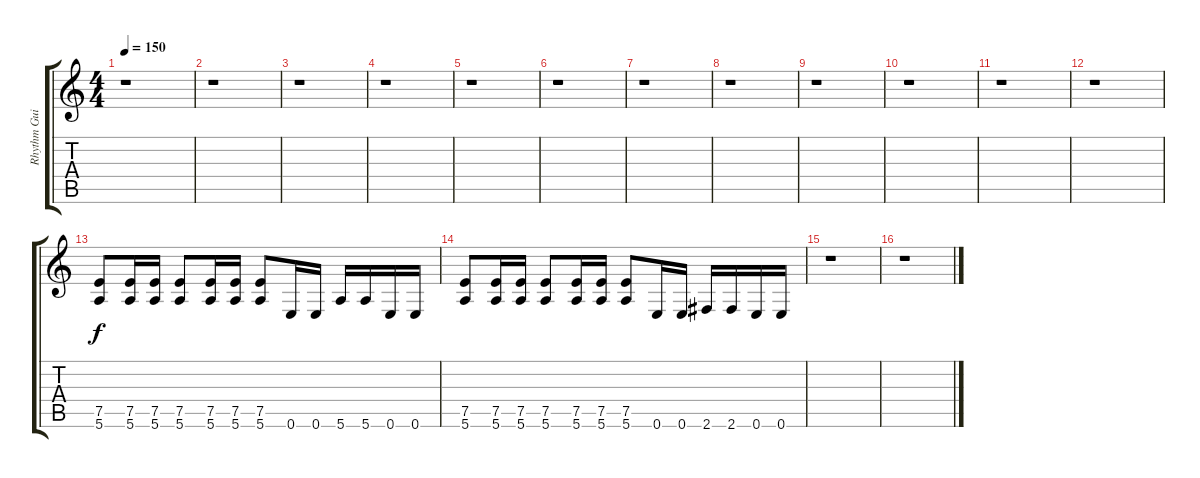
\track ("Rhythm Guitar" "Rhythm Gui") {instrument distortionguitar}
\staff {score tabs}
\tuning (E4 B3 G3 D3 A2 E2) {hide}
\ts (4 4)
\tempo 150
\clef g2
\ks c
r.1{dy f instrument distortionguitar} |
r.1 |
r.1 |
r.1 |
r.1 |
r.1 |
r.1 |
r.1 |
r.1 |
r.1 |
r.1 |
r.1 |
(7.5 5.6).8 (7.5 5.6).16 (7.5 5.6).16 (7.5 5.6).8 (7.5 5.6).16 (7.5 5.6).16 (7.5 5.6).8 0.6.16 0.6.16 5.6.16 5.6.16 0.6.16 0.6.16 |
(7.5 5.6).8 (7.5 5.6).16 (7.5 5.6).16 (7.5 5.6).8 (7.5 5.6).16 (7.5 5.6).16 (7.5 5.6).8 0.6.16 0.6.16 2.6.16 2.6.16 0.6.16 0.6.16 |
r.1 |
r.1
